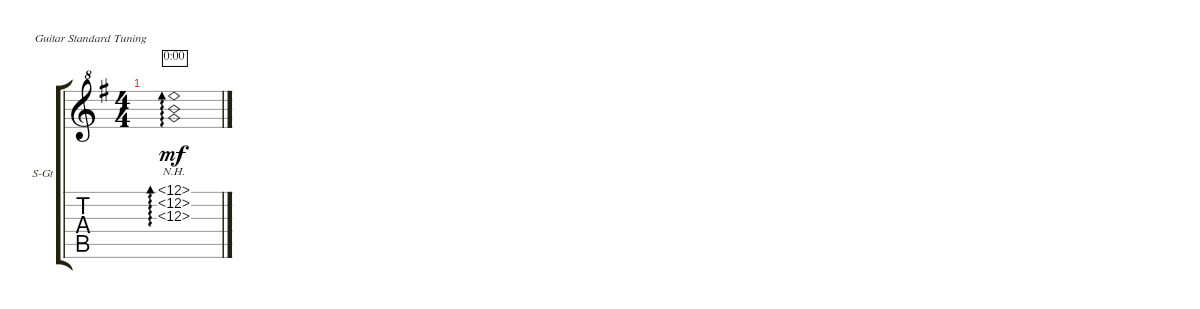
\defaultSystemsLayout 4
\bracketExtendMode groupsimilarinstruments
\firstSystemTrackNameOrientation horizontal
\otherSystemsTrackNameOrientation horizontal
\track ("Steel Guitar" "S-Gt") {instrument acousticguitarsteel}
\staff {score tabs}
\tuning (E4 B3 G3 D3 A2 E2)
\ts (4 4)
\tempo (50 hide)
\clef g2
\ottava 8va
\ks g
(12.2{nh} 12.1{nh} 12.3{nh}).1{ad 0 dy mf timer}
